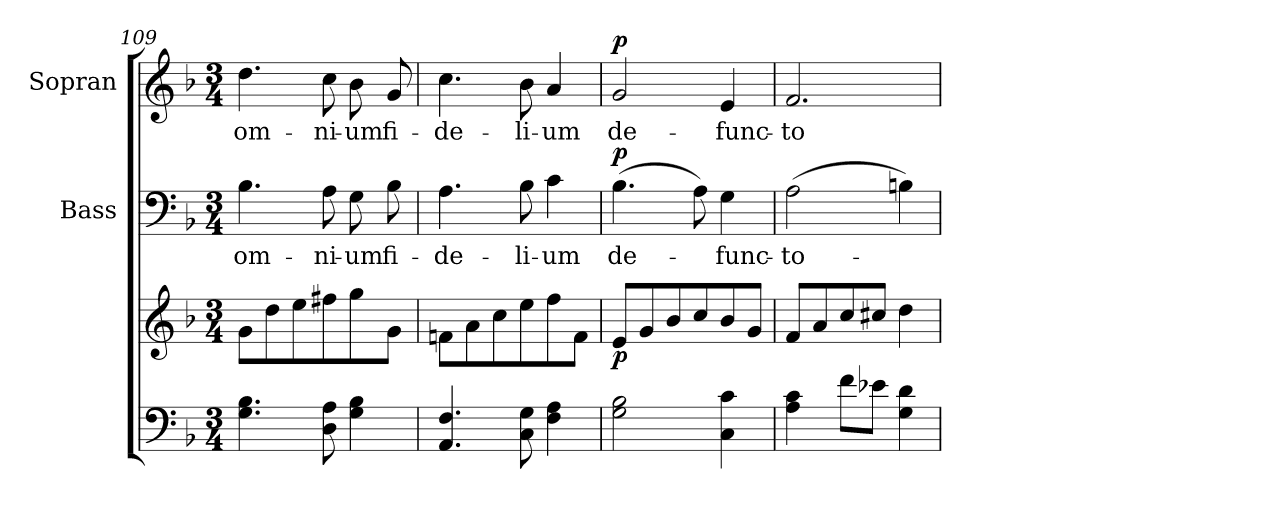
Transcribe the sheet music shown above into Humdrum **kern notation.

**kern	**kern	**dynam	**kern	**text	**dynam	**kern	**text	**dynam
*part3	*part3	*part3	*part2	*part2	*part2	*part1	*part1	*part1
*staff4	*staff3	*staff3/4	*staff2	*staff2	*staff2	*staff1	*staff1	*staff1
*	*	*	*I"Bass	*	*	*I"Sopran	*	*
*	*	*	*I'B.	*	*	*I'S.	*	*
*clefF4	*clefG2	*	*clefF4	*	*	*clefG2	*	*
*k[b-]	*k[b-]	*	*k[b-]	*	*	*k[b-]	*	*
*F:	*F:	*	*F:	*	*	*F:	*	*
*M3/4	*M3/4	*	*M3/4	*	*	*M3/4	*	*
=109	=109	=109	=109	=109	=109	=109	=109	=109
!	!	!	!	!LO:LY:b	!	!	!LO:LY:b	!
4.G\ 4.B-\	8g\L	.	4.B-\	om-	.	4.dd\	om-	.
.	8dd\	.	.	.	.	.	.	.
.	8ee\	.	.	.	.	.	.	.
!	!	!	!	!LO:LY:b	!	!	!LO:LY:b	!
8D\ 8A\	8ff#X\	.	8A\	-ni-	.	8cc\	-ni-	.
!	!	!	!	!LO:LY:b	!	!	!LO:LY:b	!
4G\ 4B-\	8gg\	.	8G\	-um	.	8b-\	-um	.
!	!	!	!	!LO:LY:b	!	!	!LO:LY:b	!
.	8g\J	.	8B-\	fi-	.	8g/	fi-	.
=110	=110	=110	=110	=110	=110	=110	=110	=110
!	!	!	!	!LO:LY:b	!	!	!LO:LY:b	!
4.AA/ 4.F/	8fn\L	.	4.A\	-de-	.	4.cc\	-de-	.
.	8a\	.	.	.	.	.	.	.
.	8cc\	.	.	.	.	.	.	.
!	!	!	!	!LO:LY:b	!	!	!LO:LY:b	!
8C\ 8G\	8ee\	.	8B-\	-li-	.	8b-\	-li-	.
!	!	!	!	!LO:LY:b	!	!	!LO:LY:b	!
4F\ 4A\	8ff\	.	4c\	-um	.	4a/	-um	.
.	8f\J	.	.	.	.	.	.	.
=111	=111	=111	=111	=111	=111	=111	=111	=111
!	!	!LO:DY:b	!	!LO:LY:b	!LO:DY:a	!	!LO:LY:b	!LO:DY:a
2G\ 2B-\	8e/L	p	(>4.B-\	de-	p	2g/	de-	p
.	8g/	.	.	.	.	.	.	.
.	8b-/	.	.	.	.	.	.	.
.	8cc/	.	8A\)	.	.	.	.	.
!	!	!	!	!LO:LY:b	!	!	!LO:LY:b	!
4C\ 4c\	8b-/	.	4G\	-func-	.	4e/	-func-	.
.	8g/J	.	.	.	.	.	.	.
=112	=112	=112	=112	=112	=112	=112	=112	=112
!	!	!	!	!LO:LY:b	!	!	!LO:LY:b	!
4A\ 4c\	8f/L	.	(>2A\	-to-	.	2.f/	-to-	.
.	8a/	.	.	.	.	.	.	.
8f\L	8cc/	.	.	.	.	.	.	.
8e-X\J	8cc#X/J	.	.	.	.	.	.	.
4G\ 4d\	4dd\	.	4Bn\)	.	.	.	.	.
=	=	=	=	=	=	=	=	=
*-	*-	*-	*-	*-	*-	*-	*-	*-
